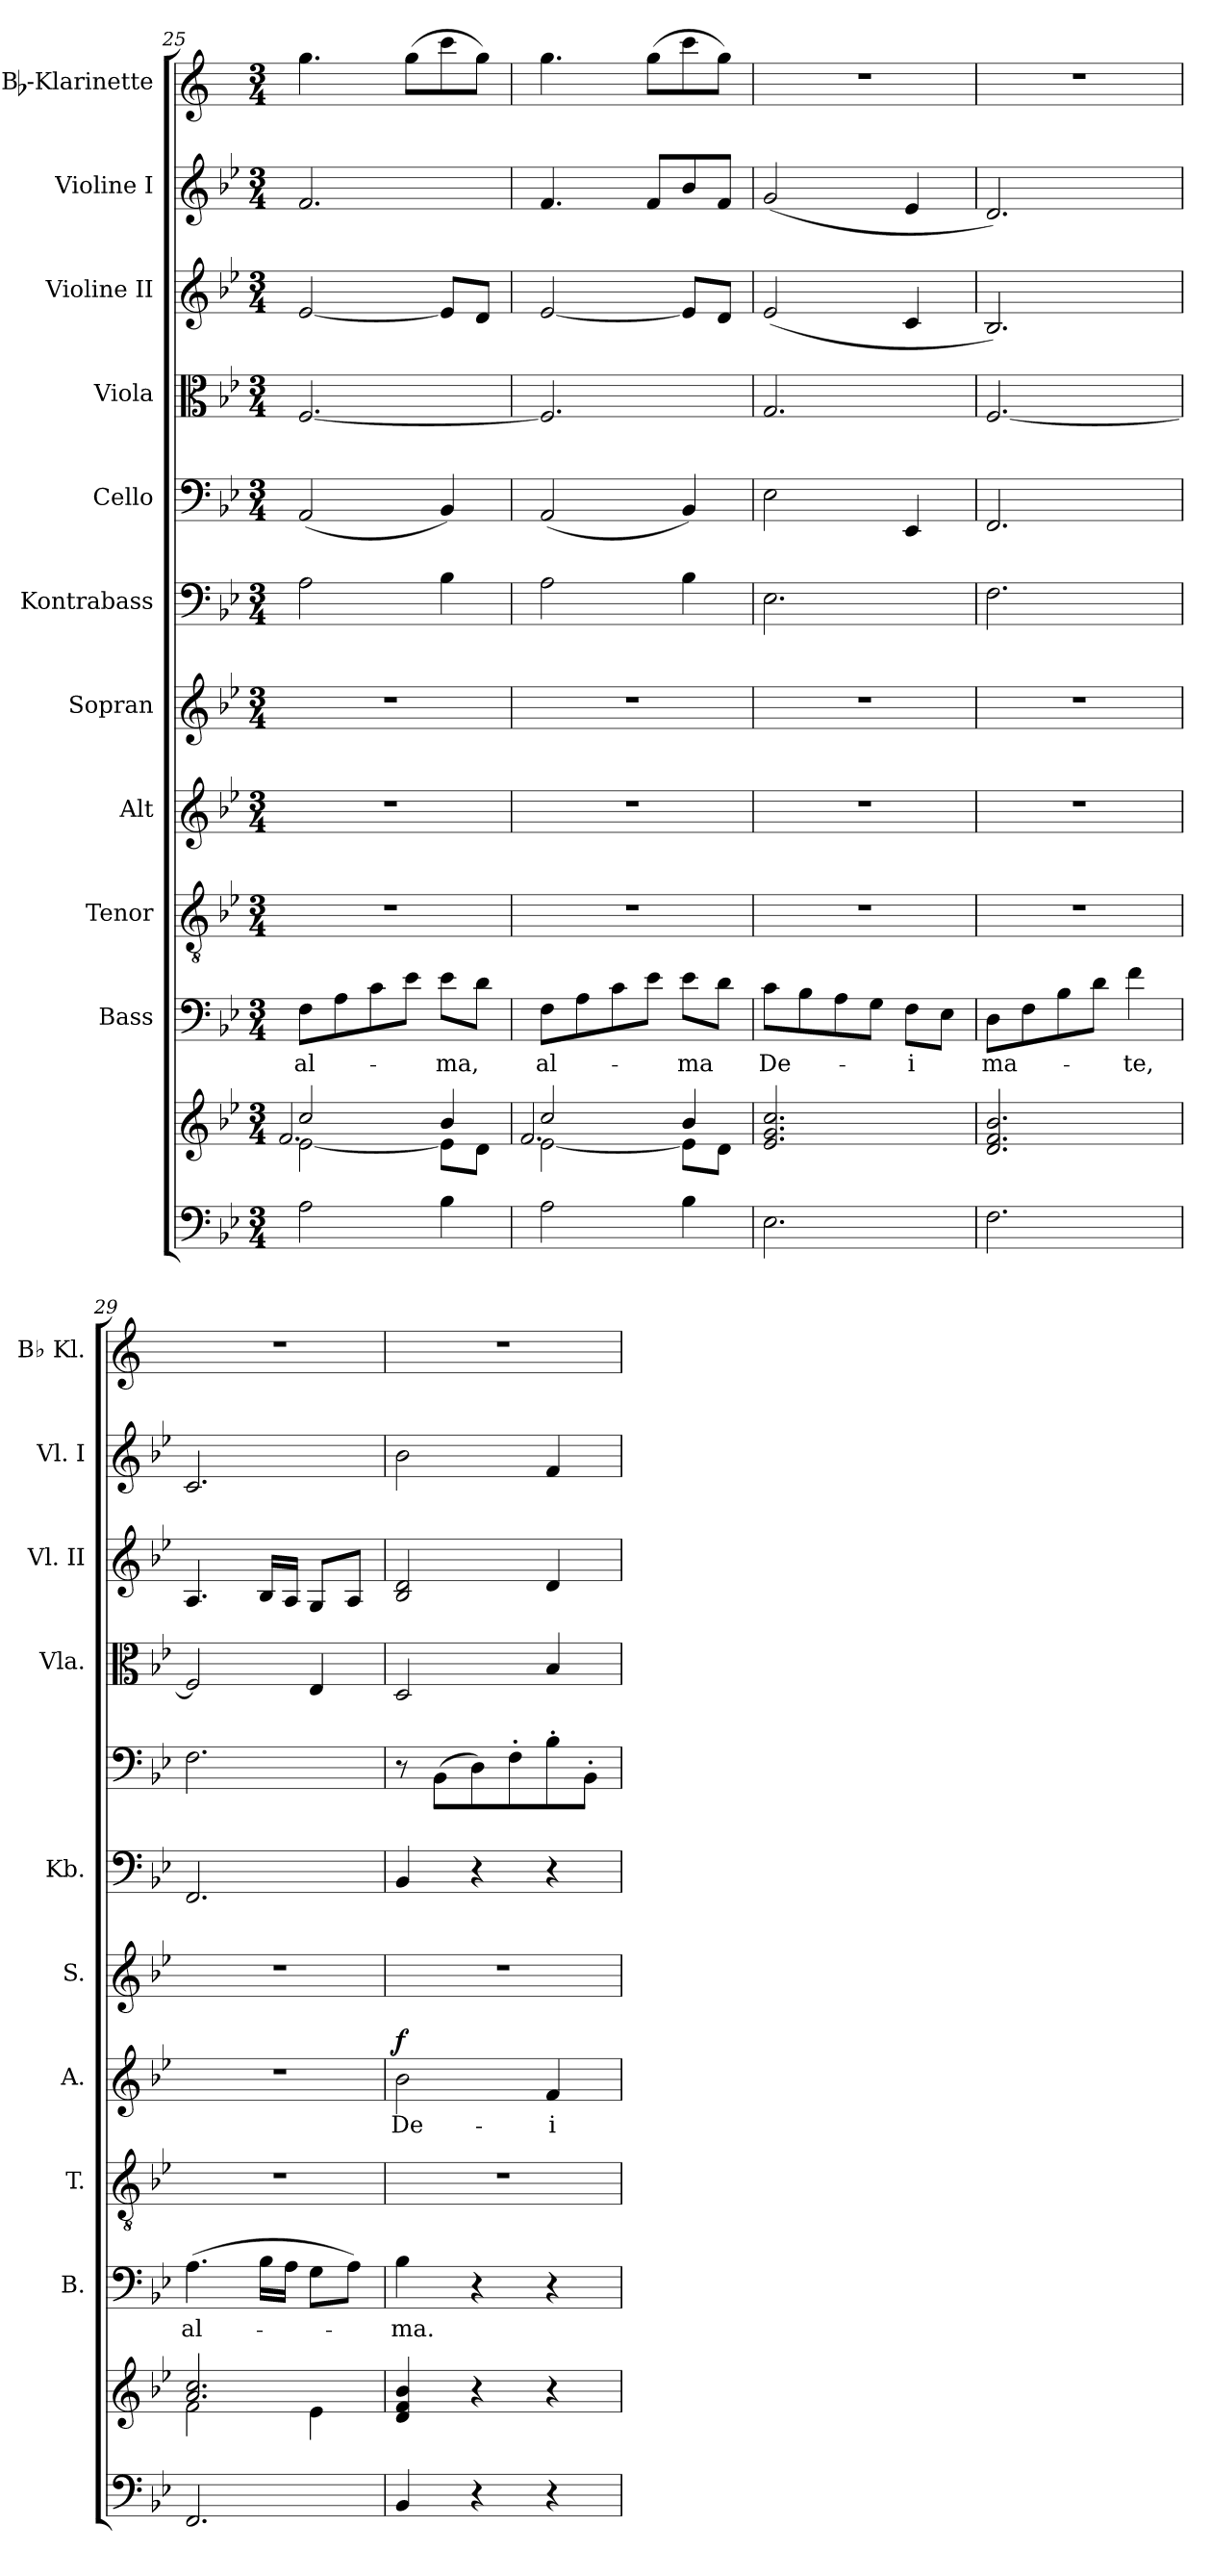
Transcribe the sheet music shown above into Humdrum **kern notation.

**kern	**kern	**kern	**text	**kern	**kern	**text	**dynam	**kern	**kern	**kern	**kern	**kern	**kern	**kern
*part11	*part11	*part10	*part10	*part9	*part8	*part8	*part8	*part7	*part6	*part5	*part4	*part3	*part2	*part1
*staff12	*staff11	*staff10	*staff10	*staff9	*staff8	*staff8	*staff8	*staff7	*staff6	*staff5	*staff4	*staff3	*staff2	*staff1
*	*	*I"Bass	*	*I"Tenor	*I"Alt	*	*	*I"Sopran	*I"Kontrabass	*I"Cello	*I"Viola	*I"Violine II	*I"Violine I	*I"Bb-Klarinette
*	*	*I'B.	*	*I'T.	*I'A.	*	*	*I'S.	*I'Kb.	*	*I'Vla.	*I'Vl. II	*I'Vl. I	*I'Bb Kl.
*clefF4	*clefG2	*clefF4	*	*clefGv2	*clefG2	*	*	*clefG2	*clefF4	*clefF4	*clefC3	*clefG2	*clefG2	*clefG2
*	*	*	*	*	*	*	*	*	*ITrd7c12	*	*	*	*	*ITrd1c2
*k[b-e-]	*k[b-e-]	*k[b-e-]	*	*k[b-e-]	*k[b-e-]	*	*	*k[b-e-]	*k[b-e-]	*k[b-e-]	*k[b-e-]	*k[b-e-]	*k[b-e-]	*k[b-e-]
*B-:	*B-:	*B-:	*	*B-:	*B-:	*	*	*B-:	*B-:	*B-:	*B-:	*B-:	*B-:	*B-:
*M3/4	*M3/4	*M3/4	*	*M3/4	*M3/4	*	*	*M3/4	*M3/4	*M3/4	*M3/4	*M3/4	*M3/4	*M3/4
=25	=25	=25	=25	=25	=25	=25	=25	=25	=25	=25	=25	=25	=25	=25
*	*^	*	*	*	*	*	*	*	*	*	*	*	*	*
*	*	*^	*	*	*	*	*	*	*	*	*	*	*	*	*
!	!	!	!	!	!LO:LY:b	!	!	!	!	!	!	!	!	!	!	!
2A\	2cc/	[<2e-\	2.f/	8F\L	al-	2.r	2.r	.	.	2.r	2AA\	(<2AA/	[2.F/	[2e-/	2.f/	4.ff\
.	.	.	.	8A\	.	.	.	.	.	.	.	.	.	.	.	.
.	.	.	.	8c\	.	.	.	.	.	.	.	.	.	.	.	.
.	.	.	.	8e-\J	.	.	.	.	.	.	.	.	.	.	.	(>8ff\L
!	!	!	!	!	!LO:LY:b	!	!	!	!	!	!	!	!	!	!	!
4B-\	4b-/	8e-\L]	.	8e-\L	-ma,	.	.	.	.	.	4BB-\	4BB-/)	.	8e-/L]	.	8bb-\
.	.	8d\J	.	8d\J	.	.	.	.	.	.	.	.	.	8d/J	.	8ff\J)
=26	=26	=26	=26	=26	=26	=26	=26	=26	=26	=26	=26	=26	=26	=26	=26	=26
!	!	!	!	!	!LO:LY:b	!	!	!	!	!	!	!	!	!	!	!
2A\	2cc/	[<2e-\	2.f/	8F\L	al-	2.r	2.r	.	.	2.r	2AA\	(<2AA/	2.F/]	[2e-/	4.f/	4.ff\
.	.	.	.	8A\	.	.	.	.	.	.	.	.	.	.	.	.
.	.	.	.	8c\	.	.	.	.	.	.	.	.	.	.	.	.
.	.	.	.	8e-\J	.	.	.	.	.	.	.	.	.	.	8f/L	(>8ff\L
!	!	!	!	!	!LO:LY:b	!	!	!	!	!	!	!	!	!	!	!
4B-\	4b-/	8e-\L]	.	8e-\L	-ma	.	.	.	.	.	4BB-\	4BB-/)	.	8e-/L]	8b-/	8bb-\
.	.	8d\J	.	8d\J	.	.	.	.	.	.	.	.	.	8d/J	8f/J	8ff\J)
*	*	*v	*v	*	*	*	*	*	*	*	*	*	*	*	*	*
=27	=27	=27	=27	=27	=27	=27	=27	=27	=27	=27	=27	=27	=27	=27	=27
!	!	!	!	!LO:LY:b	!	!	!	!	!	!	!	!	!	!	!
*	*v	*v	*	*	*	*	*	*	*	*	*	*	*	*	*
2.E-\	2.e-/ 2.g/ 2.cc/	8c\L	De-	2.r	2.r	.	.	2.r	2.EE-\	2E-\	2.G/	(<2e-/	(<2g/	2.r
.	.	8B-\	.	.	.	.	.	.	.	.	.	.	.	.
.	.	8A\	.	.	.	.	.	.	.	.	.	.	.	.
.	.	8G\J	.	.	.	.	.	.	.	.	.	.	.	.
!	!	!	!LO:LY:b	!	!	!	!	!	!	!	!	!	!	!
.	.	8F\L	-i	.	.	.	.	.	.	4EE-/	.	4c/	4e-/	.
.	.	8E-\J	.	.	.	.	.	.	.	.	.	.	.	.
!!LO:PB:g=z
=28	=28	=28	=28	=28	=28	=28	=28	=28	=28	=28	=28	=28	=28	=28
!	!	!	!LO:LY:b	!	!	!	!	!	!	!	!	!	!	!
2.F\	2.d/ 2.f/ 2.b-/	8D\L	ma-	2.r	2.r	.	.	2.r	2.FF\	2.FF/	[2.F/	2.B-/)	2.d/)	2.r
.	.	8F\	.	.	.	.	.	.	.	.	.	.	.	.
.	.	8B-\	.	.	.	.	.	.	.	.	.	.	.	.
.	.	8d\J	.	.	.	.	.	.	.	.	.	.	.	.
!	!	!	!LO:LY:b	!	!	!	!	!	!	!	!	!	!	!
.	.	4f\	-te,	.	.	.	.	.	.	.	.	.	.	.
=29	=29	=29	=29	=29	=29	=29	=29	=29	=29	=29	=29	=29	=29	=29
*	*^	*	*	*	*	*	*	*	*	*	*	*	*	*
!	!	!	!	!LO:LY:b	!	!	!	!	!	!	!	!	!	!	!
2.FF/	2.a/ 2.cc/	2f\	(>4.A\	al-	2.r	2.r	.	.	2.r	2.FFF/	2.F\	2F/]	4.A/	2.c/	2.r
.	.	.	16B-\LL	.	.	.	.	.	.	.	.	.	16B-/LL	.	.
.	.	.	16A\JJ	.	.	.	.	.	.	.	.	.	16A/JJ	.	.
.	.	4e-\	8G\L	.	.	.	.	.	.	.	.	4E-/	8G/L	.	.
.	.	.	8A\J)	.	.	.	.	.	.	.	.	.	8A/J	.	.
*	*v	*v	*	*	*	*	*	*	*	*	*	*	*	*	*
=30	=30	=30	=30	=30	=30	=30	=30	=30	=30	=30	=30	=30	=30	=30
!	!	!	!LO:LY:b	!	!	!LO:LY:b	!LO:DY:a	!	!	!	!	!	!	!
4BB-/	4d/ 4f/ 4b-/	4B-\	-ma.	2.r	2b-\	De-	f	2.r	4BBB-/	8r	2D/	2B-/ 2d/	2b-\	2.r
.	.	.	.	.	.	.	.	.	.	(>8BB-\L	.	.	.	.
4r	4r	4r	.	.	.	.	.	.	4r	8D\)	.	.	.	.
.	.	.	.	.	.	.	.	.	.	8F'>\	.	.	.	.
!	!	!	!	!	!	!LO:LY:b	!	!	!	!	!	!	!	!
4r	4r	4r	.	.	4f/	-i	.	.	4r	8B-'>\	4B-/	4d/	4f/	.
.	.	.	.	.	.	.	.	.	.	8BB-'>\J	.	.	.	.
=	=	=	=	=	=	=	=	=	=	=	=	=	=	=
*-	*-	*-	*-	*-	*-	*-	*-	*-	*-	*-	*-	*-	*-	*-
